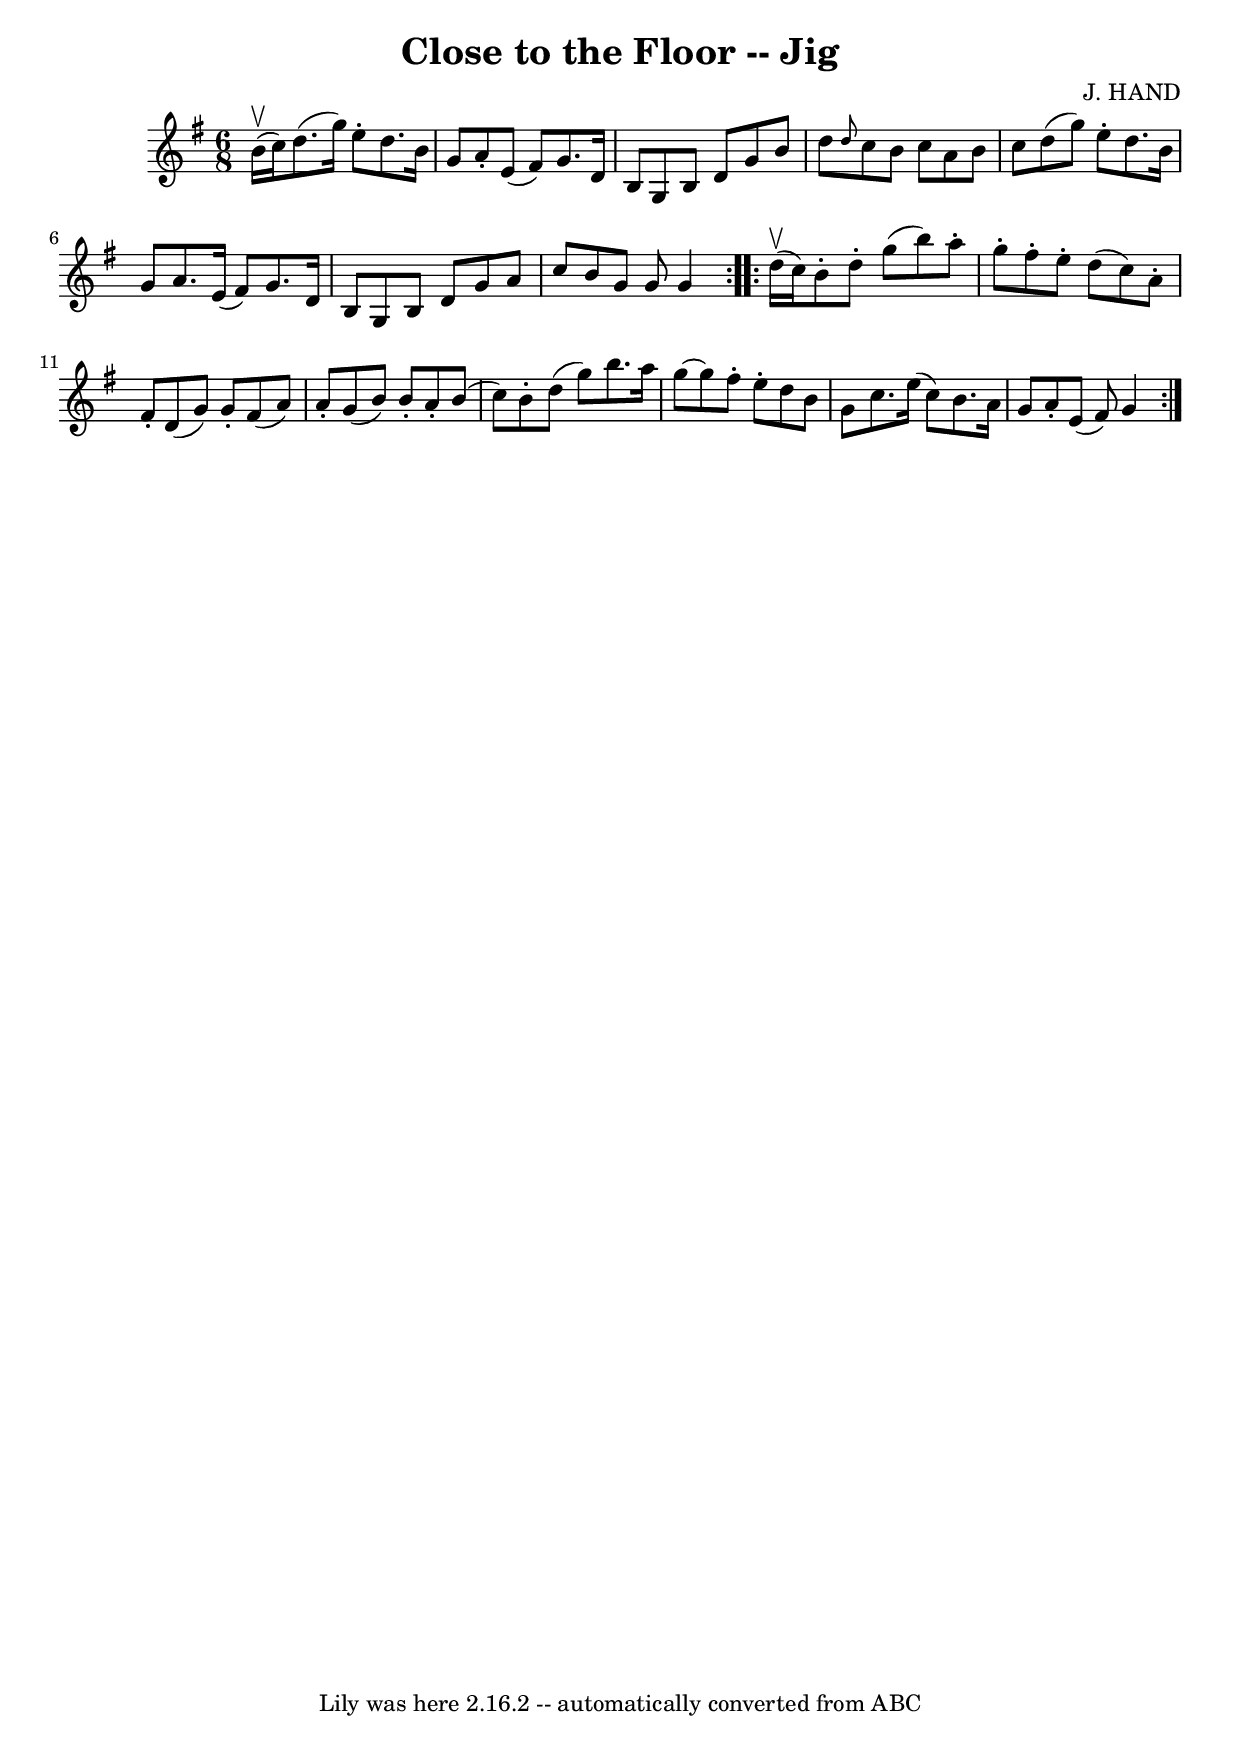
\version "2.16.2"
\include "Mammoth.ily"
\header {
  %% book = "Ryan's Mammoth Collection"
 composer = "J. HAND"
 crossRefNumber = "1"
 footnotes = "\\\\86 441"
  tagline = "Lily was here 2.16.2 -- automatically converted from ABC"
  title = "Close to the Floor -- Jig"

}
voicedefault =  {



  \repeat volta 2 {

    \time 6/8 
    \key g \major b'16^\upbow(c''16)  |
 d''8. ( g''16) e''8-. d''8. b'16 g'8     |
 a'8-. e'8 (fs'8 ) g'8. d'16 b8    |
 g8 b8 d'8 g'8 b'8 d''8     |
    \grace { d''8   	   } c''8 b'8 c''8 a'8 b'8 c''8      |
 d''8 (g''8) e''8-. d''8. b'16 g'8    |
 a'8. e'16 (fs'8) g'8. d'16 b8     |
 g8 b8 d'8 g'8 a'8 c''8     |
 b'8 g'8 g'8 g'4  
  }     

  \repeat volta 2 { d''16^\upbow(c''16)  |
 b'8-. d''8-. g''8 (b''8) a''8-. g''8-.    |
 fs''8-. e''8-. d''8 ( c''8) a'8-. fs'8-.    |
 d'8 (g'8) g'8-. fs'8 ( a'8) a'8-.    |
 g'8 (b'8) b'8-. a'8-. b'8 (c''8 )   |
 b'8-. d''8 (g''8) b''8. a''16 g''8   ~     |
 g''8 fs''8-. e''8-. d''8 b'8 g'8    |
 c''8. e''16 (c''8) b'8. a'16 g'8     |
 a'8-. e'8 (
 fs'8) g'4  
  }   

}

\score{
  <<

    \context Staff="default"
    {
      \voicedefault 
      
    }

  >>
  \layout {
    
  }
  \midi {
  }

}
